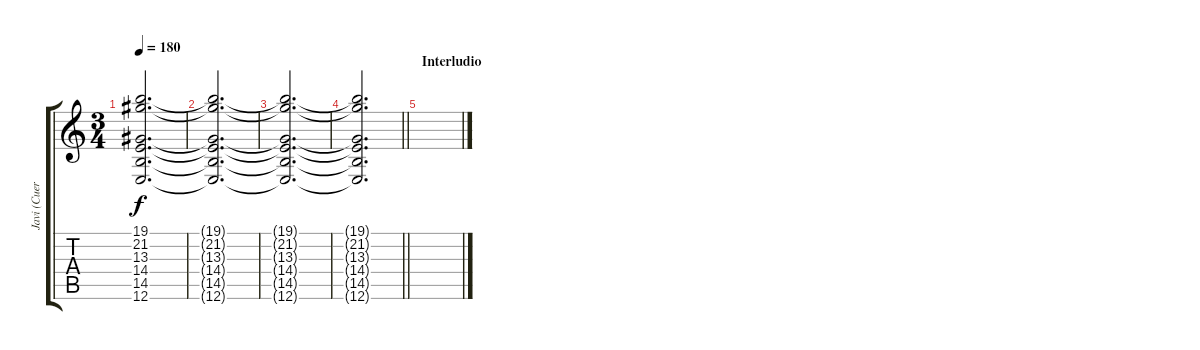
\track ("Javi (Cuerdas)" "Javi (Cuer") {instrument stringensemble2}
\staff {score tabs}
\tuning (E4 B3 G3 D3 A2 E2) {hide}
\ts (3 4)
\tempo 180
\clef g2
\ks c
(19.1{t} 21.2{t} 13.3{t} 14.4{t} 14.5{t} 12.6{t}).2{d dy f} |
(19.1{t} 21.2{t} 13.3{t} 14.4{t} 14.5{t} 12.6{t}).2{d} |
(19.1{t} 21.2{t} 13.3{t} 14.4{t} 14.5{t} 12.6{t}).2{d} |
\barLineRight lightlight
(19.1{t} 21.2{t} 13.3{t} 14.4{t} 14.5{t} 12.6{t}).2{d} |
\section ("" "Interludio")
